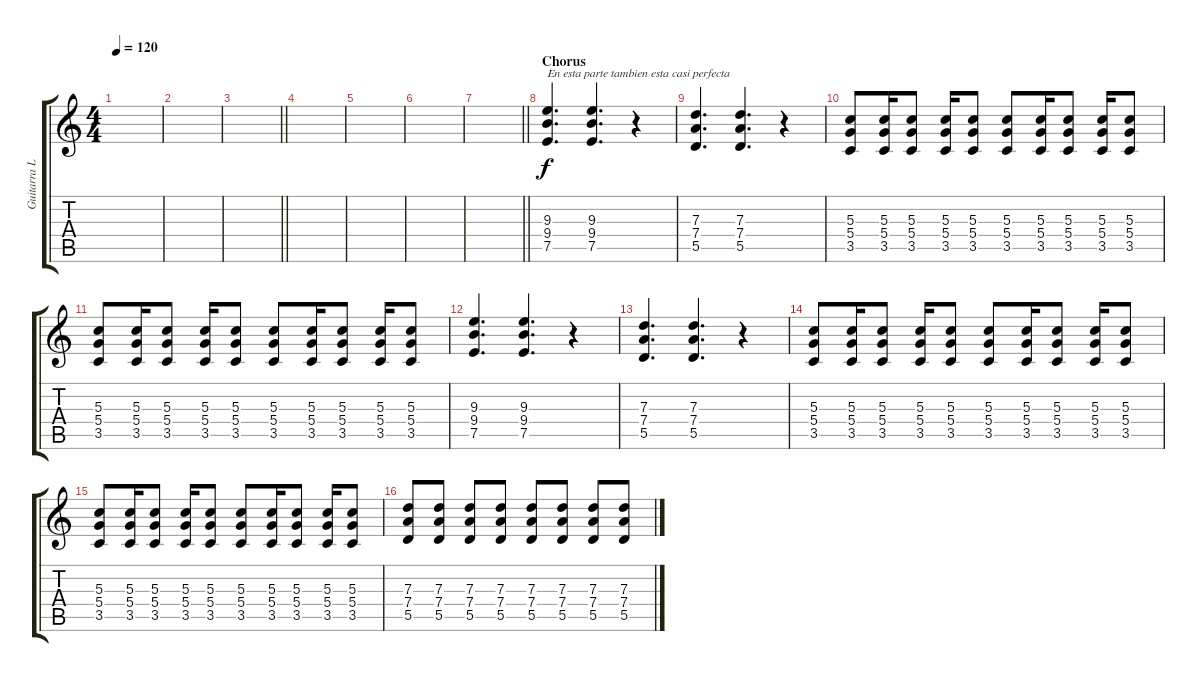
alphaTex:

\track ("Guitarra Lider" "Guitarra L") {instrument distortionguitar}
\staff {score tabs}
\tuning (E4 B3 G3 D3 A2 E2) {hide}
\ts (4 4)
\tempo 120
\clef g2
\ks c
|
|
\barLineRight lightlight
|
|
|
|
\barLineRight lightlight
|
\section ("" "Chorus")
(9.3 9.4 7.5).4{d txt "En esta parte tambien esta casi perfecta"} (9.3 9.4 7.5).4{d} r.4 |
(7.3 7.4 5.5).4{d} (7.3 7.4 5.5).4{d} r.4 |
(5.3 5.4 3.5).8 (5.3 5.4 3.5).16 (5.3 5.4 3.5).8 (5.3 5.4 3.5).16 (5.3 5.4 3.5).8 (5.3 5.4 3.5).8 (5.3 5.4 3.5).16 (5.3 5.4 3.5).8 (5.3 5.4 3.5).16 (5.3 5.4 3.5).8 |
(5.3 5.4 3.5).8 (5.3 5.4 3.5).16 (5.3 5.4 3.5).8 (5.3 5.4 3.5).16 (5.3 5.4 3.5).8 (5.3 5.4 3.5).8 (5.3 5.4 3.5).16 (5.3 5.4 3.5).8 (5.3 5.4 3.5).16 (5.3 5.4 3.5).8 |
(9.3 9.4 7.5).4{d} (9.3 9.4 7.5).4{d} r.4 |
(7.3 7.4 5.5).4{d} (7.3 7.4 5.5).4{d} r.4 |
(5.3 5.4 3.5).8 (5.3 5.4 3.5).16 (5.3 5.4 3.5).8 (5.3 5.4 3.5).16 (5.3 5.4 3.5).8 (5.3 5.4 3.5).8 (5.3 5.4 3.5).16 (5.3 5.4 3.5).8 (5.3 5.4 3.5).16 (5.3 5.4 3.5).8 |
(5.3 5.4 3.5).8 (5.3 5.4 3.5).16 (5.3 5.4 3.5).8 (5.3 5.4 3.5).16 (5.3 5.4 3.5).8 (5.3 5.4 3.5).8 (5.3 5.4 3.5).16 (5.3 5.4 3.5).8 (5.3 5.4 3.5).16 (5.3 5.4 3.5).8 |
(7.3 7.4 5.5).8 (7.3 7.4 5.5).8 (7.3 7.4 5.5).8 (7.3 7.4 5.5).8 (7.3 7.4 5.5).8 (7.3 7.4 5.5).8 (7.3 7.4 5.5).8 (7.3 7.4 5.5).8
